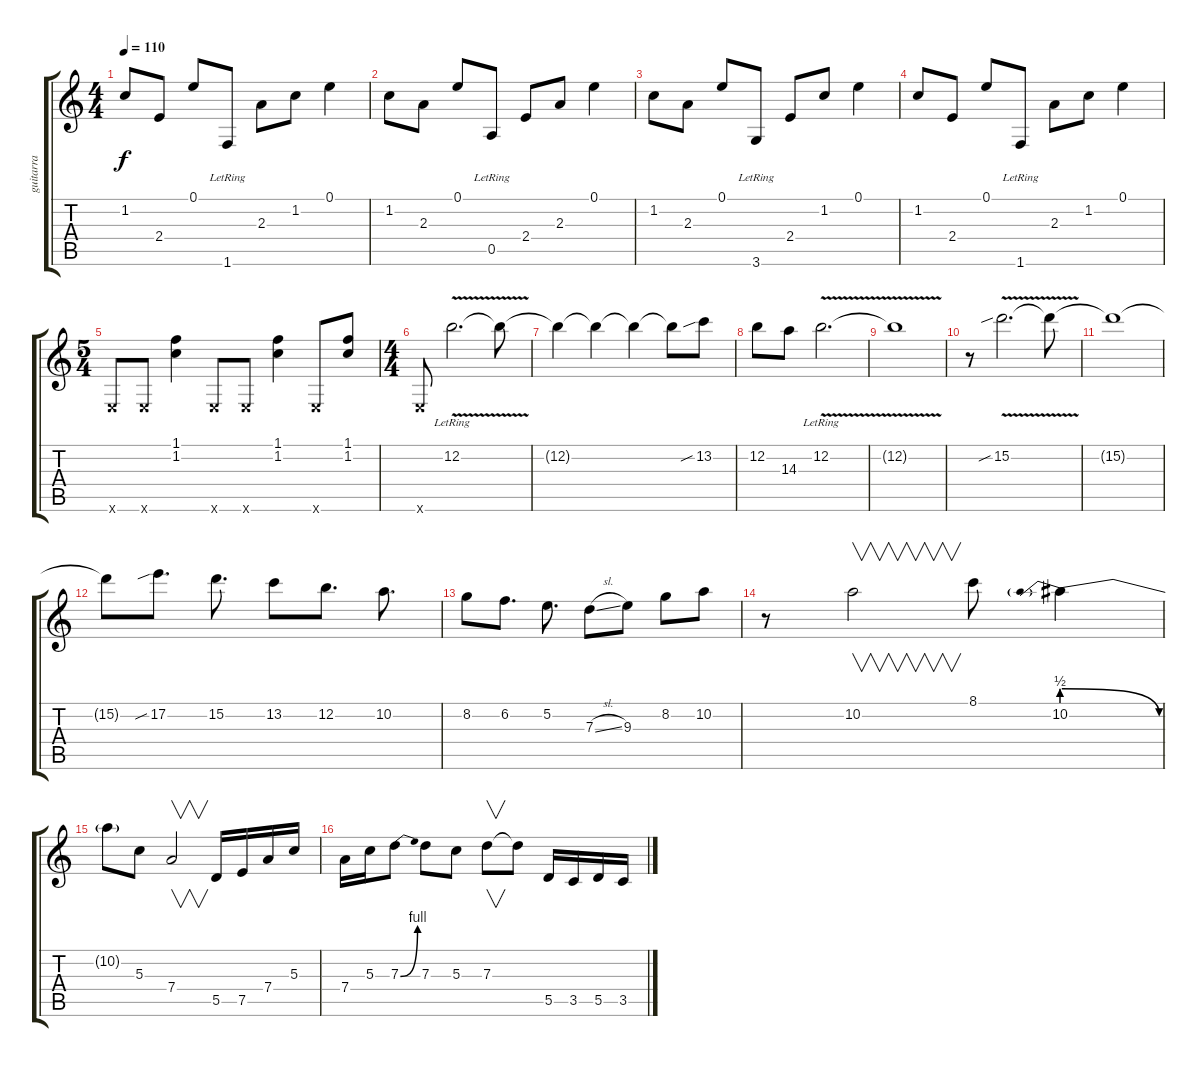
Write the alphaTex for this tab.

\track ("guitarra" "guitarra") {instrument electricguitarclean}
\staff {score tabs}
\tuning (E4 B3 G3 D3 A2 E2) {hide}
\ts (4 4)
\tempo 110
\clef g2
\ks c
1.2.8{dy f} 2.4.8 0.1.8 1.6{lr}.8 2.3.8 1.2.8 0.1.4 |
1.2.8 2.3.8 0.1.8 0.5{lr}.8 2.4.8 2.3.8 0.1.4 |
1.2.8 2.3.8 0.1.8 3.6{lr}.8 2.4.8 1.2.8 0.1.4 |
1.2.8 2.4.8 0.1.8 1.6{lr}.8 2.3.8 1.2.8 0.1.4 |
\ts (5 4)
0.6{x}.8 0.6{x}.8 (1.1 1.2).4 0.6{x}.8 0.6{x}.8 (1.1 1.2).4 0.6{x}.8 (1.1 1.2).8 |
\ts (4 4)
0.6{x}.8 12.2{v lr}.2{d volume 6 instrument overdrivenguitar} 12.2{t}.8 |
12.2{t}.4 12.2{t}.4 12.2{t}.4 12.2{t}.8 13.2{sib}.8 |
12.2.8 14.3.8 12.2{v lr}.2{d} |
12.2{t}.1 |
r.8 15.2{v sib}.2{d} 15.2{t}.8 |
15.2{t}.1 |
15.2{t}.8 17.2{sib}.8{d} 15.2.8{d} 13.2.8 12.2.8{d} 10.2.8{d} |
8.2.8 6.2.8{d} 5.2.8{d} 7.3{sl}.8{volume 10 instrument distortionguitar} 9.3.8 8.2.8 10.2.8 |
r.8 10.2.2{v} 8.1.8 10.2{be (prebendrelease 0 2 60 0)}.4 |
10.2{t}.8 5.3.8 7.4.2{v} 5.5.16 7.5.16 7.4.16 5.3.16 |
7.4.16 5.3.16 7.3{be (bend 0 0 60 4)}.8 7.3.8 5.3.8 7.3.8{v} 7.3{t}.8 5.5.16 3.5.16 5.5.16 3.5.16
